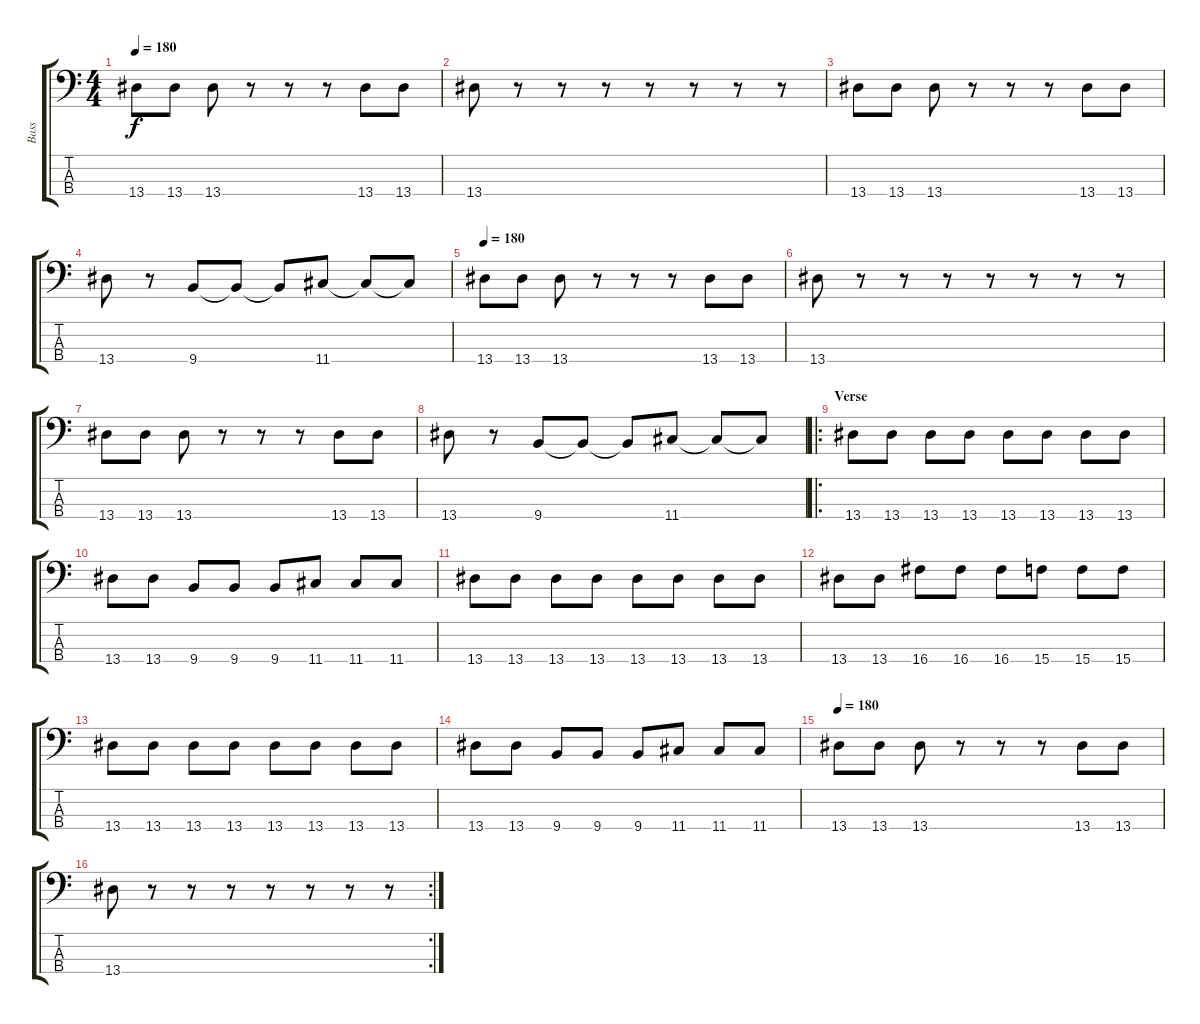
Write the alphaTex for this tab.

\track ("Bass" "Bass") {instrument electricbassfinger}
\staff {score tabs}
\tuning (G2 D2 A1 D1) {hide}
\ts (4 4)
\tempo 180
\clef f4
\ks c
13.4.8{dy f} 13.4.8 13.4.8 r.8 r.8 r.8 13.4.8 13.4.8 |
13.4.8 r.8 r.8 r.8 r.8 r.8 r.8 r.8 |
13.4.8 13.4.8 13.4.8 r.8 r.8 r.8 13.4.8 13.4.8 |
13.4.8 r.8 9.4.8 9.4{t}.8 9.4{t}.8 11.4.8 11.4{t}.8 11.4{t}.8 |
\tempo 180
13.4.8 13.4.8 13.4.8 r.8 r.8 r.8 13.4.8 13.4.8 |
13.4.8 r.8 r.8 r.8 r.8 r.8 r.8 r.8 |
13.4.8 13.4.8 13.4.8 r.8 r.8 r.8 13.4.8 13.4.8 |
13.4.8 r.8 9.4.8 9.4{t}.8 9.4{t}.8 11.4.8 11.4{t}.8 11.4{t}.8 |
\ro
\section ("" "Verse")
13.4.8 13.4.8 13.4.8 13.4.8 13.4.8 13.4.8 13.4.8 13.4.8 |
13.4.8 13.4.8 9.4.8 9.4.8 9.4.8 11.4.8 11.4.8 11.4.8 |
13.4.8 13.4.8 13.4.8 13.4.8 13.4.8 13.4.8 13.4.8 13.4.8 |
13.4.8 13.4.8 16.4.8 16.4.8 16.4.8 15.4.8 15.4.8 15.4.8 |
13.4.8 13.4.8 13.4.8 13.4.8 13.4.8 13.4.8 13.4.8 13.4.8 |
13.4.8 13.4.8 9.4.8 9.4.8 9.4.8 11.4.8 11.4.8 11.4.8 |
\tempo 180
13.4.8 13.4.8 13.4.8 r.8 r.8 r.8 13.4.8 13.4.8 |
\rc 2
13.4.8 r.8 r.8 r.8 r.8 r.8 r.8 r.8
